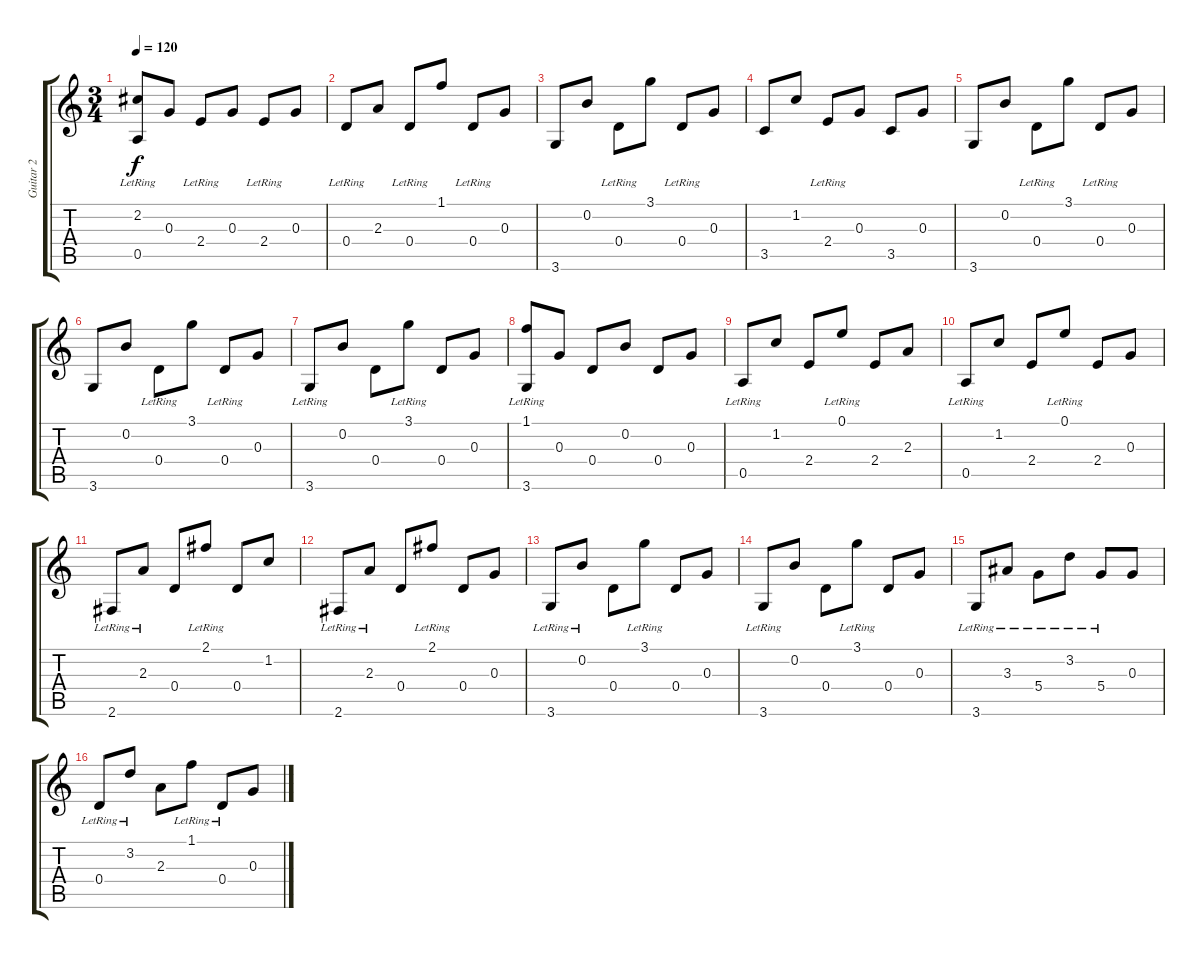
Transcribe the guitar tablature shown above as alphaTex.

\track ("Guitar 2" "Guitar 2") {instrument acousticguitarnylon}
\staff {score tabs}
\tuning (E4 B3 G3 D3 A2 E2) {hide}
\ts (3 4)
\tempo 120
\clef g2
\ks c
(2.2{lr} 0.5{lr}).8{dy f} 0.3.8 2.4{lr}.8 0.3.8 2.4{lr}.8 0.3.8 |
0.4{lr}.8 2.3.8 0.4{lr}.8 1.1.8 0.4{lr}.8 0.3.8 |
3.6.8 0.2.8 0.4{lr}.8 3.1.8 0.4{lr}.8 0.3.8 |
3.5.8 1.2.8 2.4{lr}.8 0.3.8 3.5.8 0.3.8 |
3.6.8 0.2.8 0.4{lr}.8 3.1.8 0.4{lr}.8 0.3.8 |
3.6.8 0.2.8 0.4{lr}.8 3.1.8 0.4{lr}.8 0.3.8 |
3.6{lr}.8 0.2.8 0.4.8 3.1{lr}.8 0.4.8 0.3.8 |
(1.1{lr} 3.6{lr}).8 0.3.8 0.4.8 0.2.8 0.4.8 0.3.8 |
0.5{lr}.8 1.2.8 2.4.8 0.1{lr}.8 2.4.8 2.3.8 |
0.5{lr}.8 1.2.8 2.4.8 0.1{lr}.8 2.4.8 0.3.8 |
2.6{lr}.8 2.3{lr}.8 0.4.8 2.1{lr}.8 0.4.8 1.2.8 |
2.6{lr}.8 2.3{lr}.8 0.4.8 2.1{lr}.8 0.4.8 0.3.8 |
3.6{lr}.8 0.2{lr}.8 0.4.8 3.1{lr}.8 0.4.8 0.3.8 |
3.6{lr}.8 0.2.8 0.4.8 3.1{lr}.8 0.4.8 0.3.8 |
3.6{lr}.8 3.3{lr}.8 5.4{lr}.8 3.2{lr}.8 5.4{lr}.8 0.3.8 |
0.4{lr}.8 3.2{lr}.8 2.3.8 1.1{lr}.8 0.4{lr}.8 0.3.8
